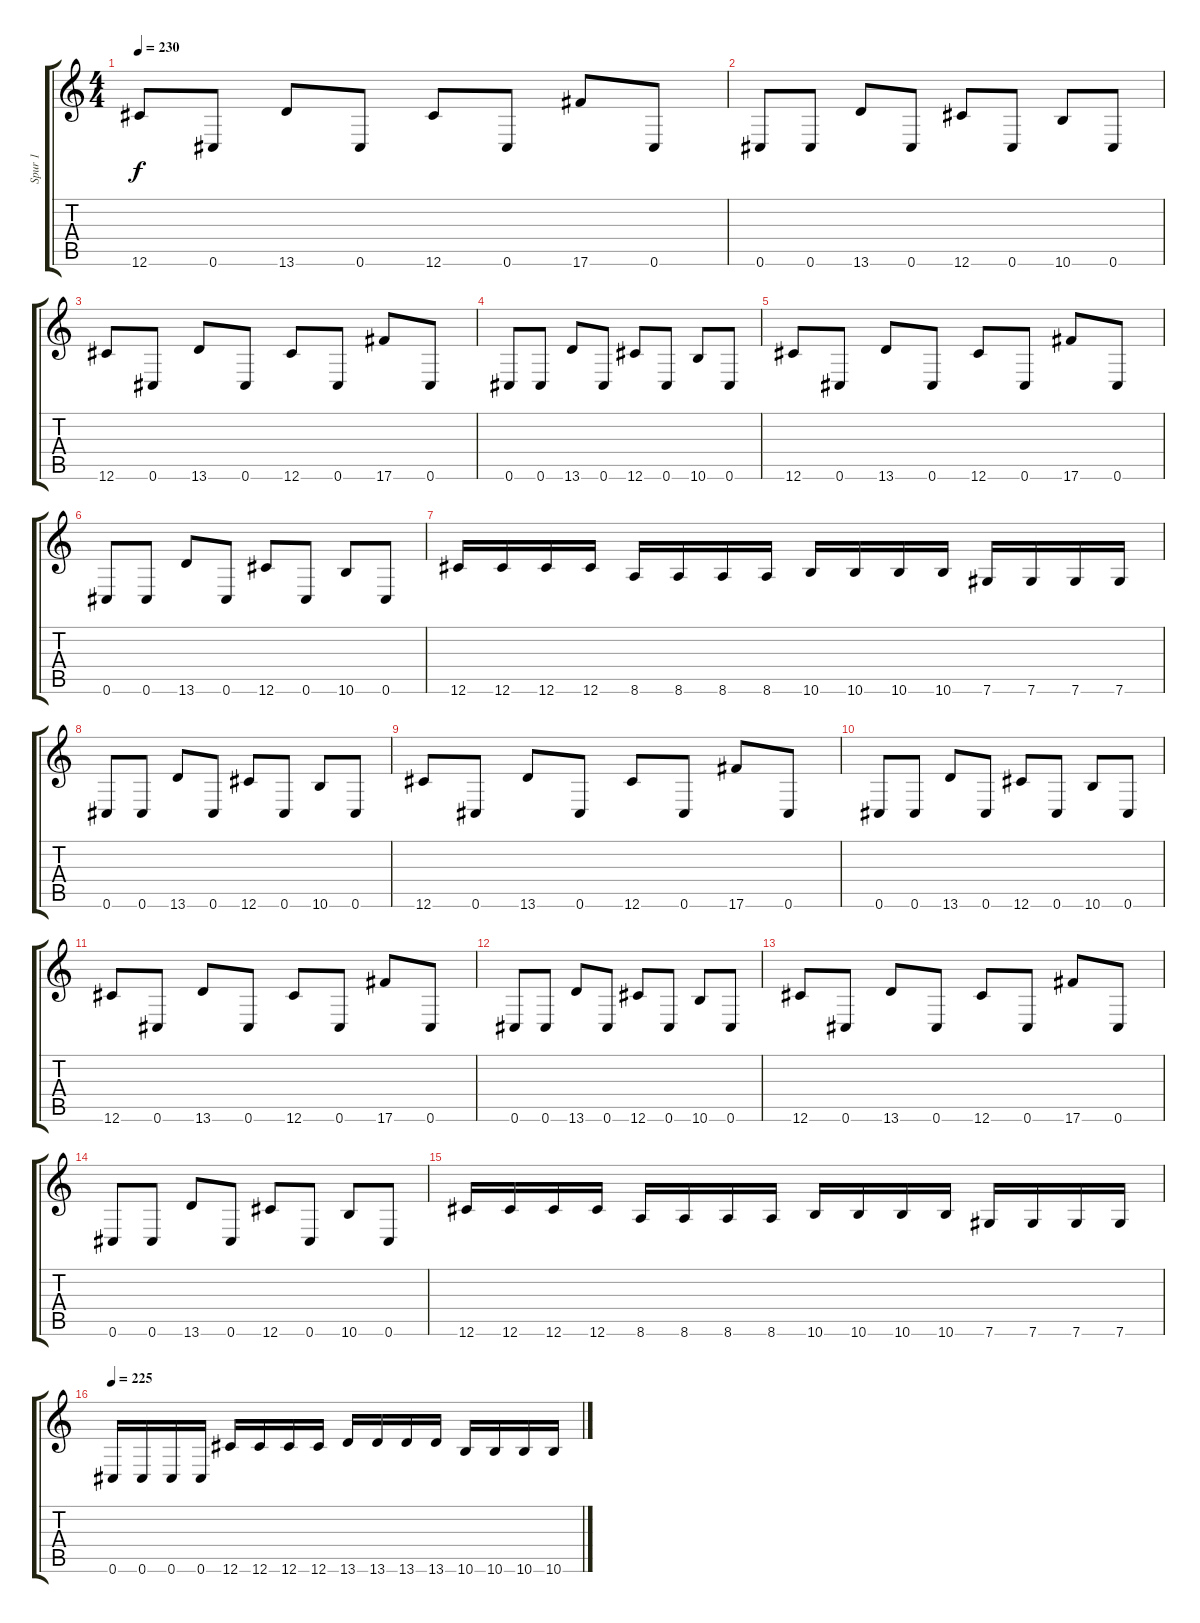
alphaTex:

\track ("Spur 1" "Spur 1") {instrument distortionguitar}
\staff {score tabs}
\tuning (Db4 Ab3 E3 B2 Gb2 Db2) {hide}
\ts (4 4)
\tempo 230
\clef g2
\ks c
12.6.8{dy f} 0.6.8 13.6.8 0.6.8 12.6.8 0.6.8 17.6.8 0.6.8 |
0.6.8 0.6.8 13.6.8 0.6.8 12.6.8 0.6.8 10.6.8 0.6.8 |
12.6.8 0.6.8 13.6.8 0.6.8 12.6.8 0.6.8 17.6.8 0.6.8 |
0.6.8 0.6.8 13.6.8 0.6.8 12.6.8 0.6.8 10.6.8 0.6.8 |
12.6.8 0.6.8 13.6.8 0.6.8 12.6.8 0.6.8 17.6.8 0.6.8 |
0.6.8 0.6.8 13.6.8 0.6.8 12.6.8 0.6.8 10.6.8 0.6.8 |
12.6.16 12.6.16 12.6.16 12.6.16 8.6.16 8.6.16 8.6.16 8.6.16 10.6.16 10.6.16 10.6.16 10.6.16 7.6.16 7.6.16 7.6.16 7.6.16 |
0.6.8 0.6.8 13.6.8 0.6.8 12.6.8 0.6.8 10.6.8 0.6.8 |
12.6.8 0.6.8 13.6.8 0.6.8 12.6.8 0.6.8 17.6.8 0.6.8 |
0.6.8 0.6.8 13.6.8 0.6.8 12.6.8 0.6.8 10.6.8 0.6.8 |
12.6.8 0.6.8 13.6.8 0.6.8 12.6.8 0.6.8 17.6.8 0.6.8 |
0.6.8 0.6.8 13.6.8 0.6.8 12.6.8 0.6.8 10.6.8 0.6.8 |
12.6.8 0.6.8 13.6.8 0.6.8 12.6.8 0.6.8 17.6.8 0.6.8 |
0.6.8 0.6.8 13.6.8 0.6.8 12.6.8 0.6.8 10.6.8 0.6.8 |
12.6.16 12.6.16 12.6.16 12.6.16 8.6.16 8.6.16 8.6.16 8.6.16 10.6.16 10.6.16 10.6.16 10.6.16 7.6.16 7.6.16 7.6.16 7.6.16 |
\tempo 225
0.6.16 0.6.16 0.6.16 0.6.16 12.6.16 12.6.16 12.6.16 12.6.16 13.6.16 13.6.16 13.6.16 13.6.16 10.6.16 10.6.16 10.6.16 10.6.16
